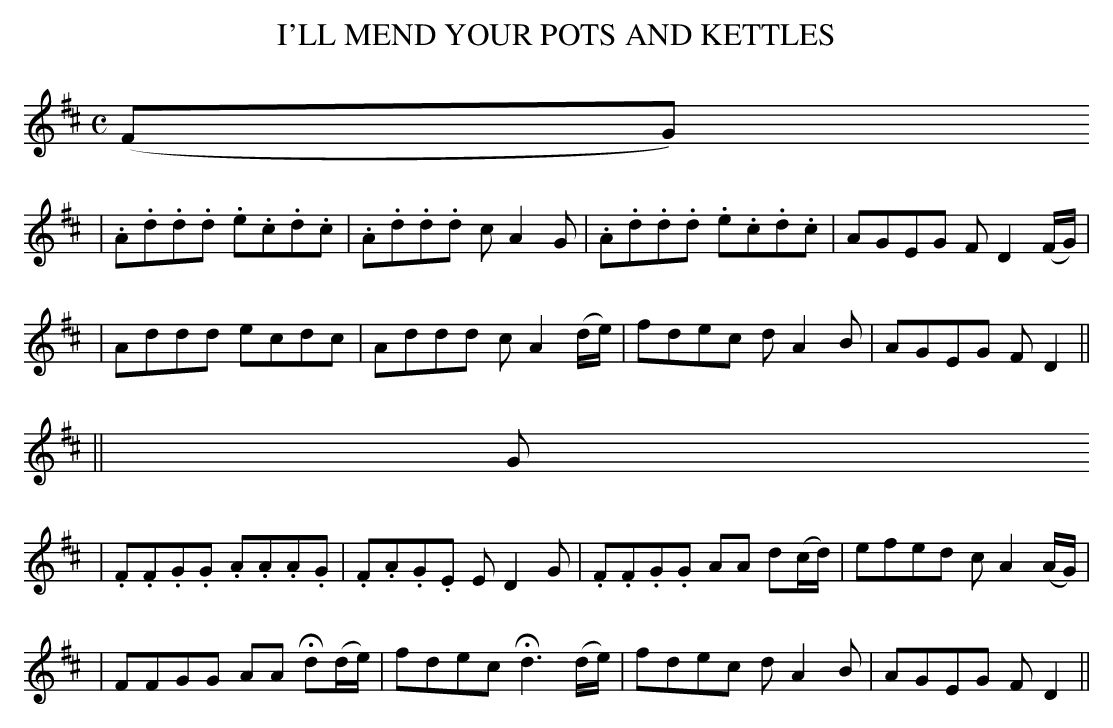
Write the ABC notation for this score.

X:1
T: I'LL MEND YOUR POTS AND KETTLES
M: C
L: 1/8
K: D
(FG)
| .A.d.d.d .e.c.d.c | .A.d.d.d cA2G | .A.d.d.d .e.c.d.c | AGEG FD2(F/G/) |
| Addd ecdc | Addd cA2(d/e/) | fdec dA2B | AGEG FD2 ||
|| G
| .F.F.G.G .A.A.A.G | .F.A.G.E ED2G | .F.F.G.G AA d(c/d/) | efed cA2(A/G/) |
| FFGG AA Hd(d/e/) | fdec Hd3 (d/e/) | fdec dA2B | AGEG FD2 ||
